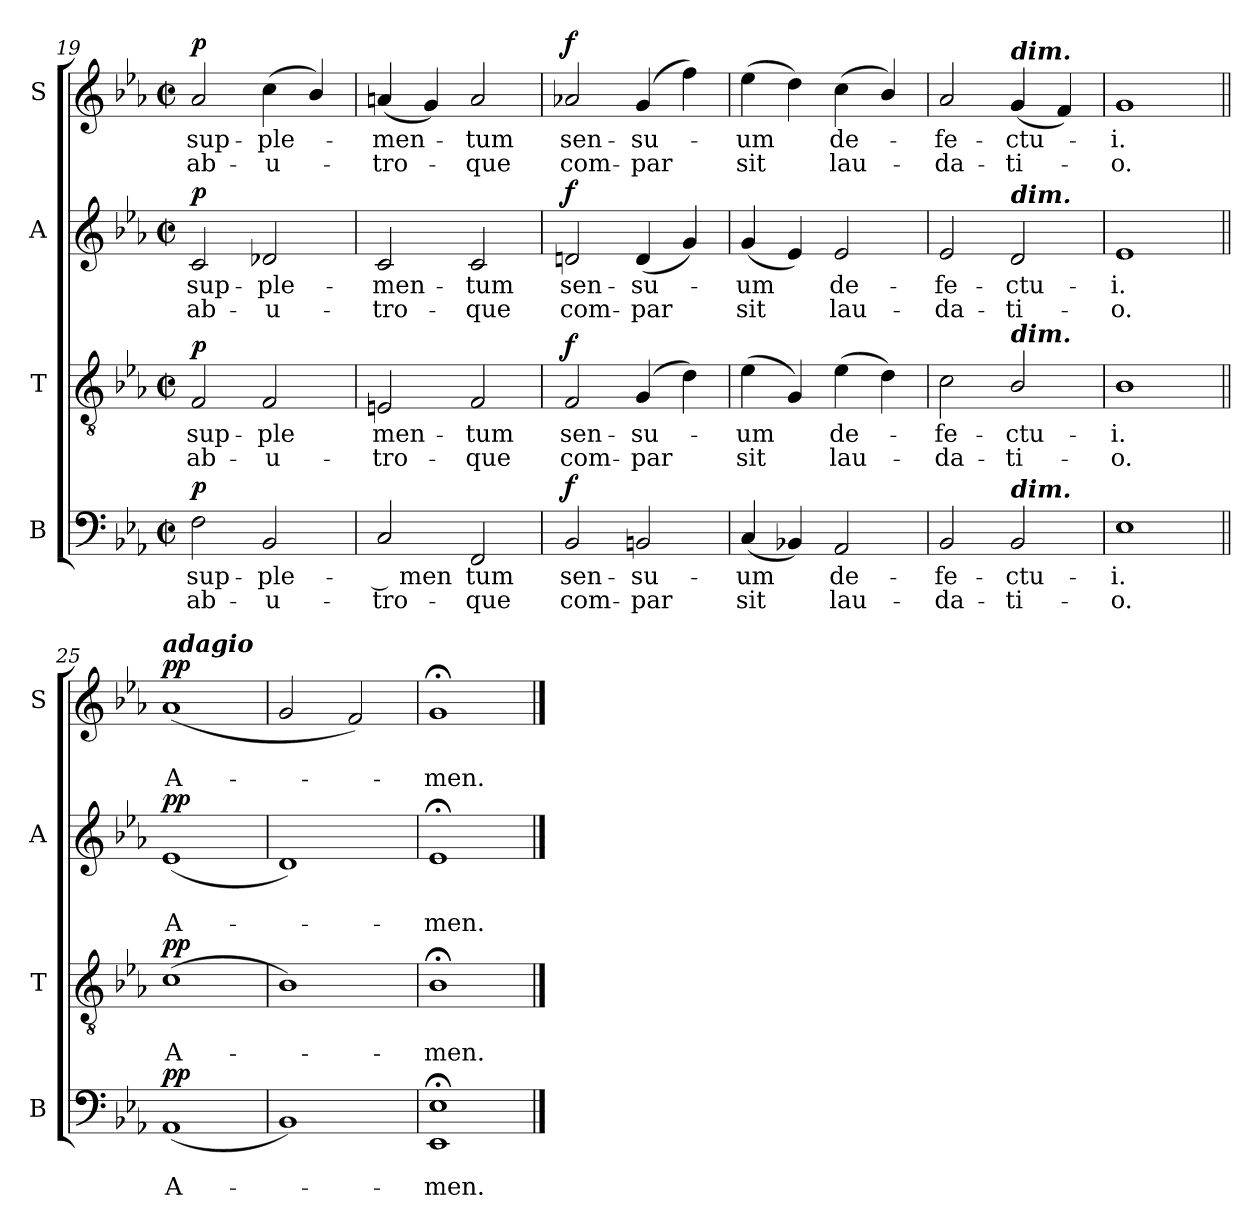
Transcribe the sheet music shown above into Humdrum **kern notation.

**kern	**text	**text	**dynam	**kern	**text	**text	**dynam	**kern	**text	**text	**dynam	**kern	**text	**text	**dynam
*part4	*part4	*part4	*part4	*part3	*part3	*part3	*part3	*part2	*part2	*part2	*part2	*part1	*part1	*part1	*part1
*staff4	*staff4	*staff4	*staff4	*staff3	*staff3	*staff3	*staff3	*staff2	*staff2	*staff2	*staff2	*staff1	*staff1	*staff1	*staff1
*I"B	*	*	*	*I"T	*	*	*	*I"A	*	*	*	*I"S	*	*	*
*I'B	*	*	*	*I'T	*	*	*	*I'A	*	*	*	*I'S	*	*	*
*clefF4	*	*	*	*clefGv2	*	*	*	*clefG2	*	*	*	*clefG2	*	*	*
*k[b-e-a-]	*	*	*	*k[b-e-a-]	*	*	*	*k[b-e-a-]	*	*	*	*k[b-e-a-]	*	*	*
*E-:	*	*	*	*E-:	*	*	*	*E-:	*	*	*	*E-:	*	*	*
*M2/2	*	*	*	*M2/2	*	*	*	*M2/2	*	*	*	*M2/2	*	*	*
*met(c|)	*	*	*	*met(c|)	*	*	*	*met(c|)	*	*	*	*met(c|)	*	*	*
=19	=19	=19	=19	=19	=19	=19	=19	=19	=19	=19	=19	=19	=19	=19	=19
!	!LO:LY:b	!LO:LY:b	!LO:DY:b	!	!LO:LY:b	!LO:LY:b	!LO:DY:b	!	!LO:LY:b	!LO:LY:b	!LO:DY:b	!	!LO:LY:b	!LO:LY:b	!LO:DY:b
2F	sup-	-ab-	p	2F	sup-	-ab-	p	2c	sup-	-ab-	p	2a-	sup-	-ab-	p
!	!LO:LY:b	!LO:LY:b	!	!	!LO:LY:b	!LO:LY:b	!	!	!LO:LY:b	!LO:LY:b	!	!	!LO:LY:b	!LO:LY:b	!
2BB-	-ple-	-u-	.	2F	-ple	u-	.	2d-X	-ple-	-u-	.	(<4cc	-ple-	u-	.
.	.	.	.	.	.	.	.	.	.	.	.	4b-/)	.	.	.
=20	=20	=20	=20	=20	=20	=20	=20	=20	=20	=20	=20	=20	=20	=20	=20
!	!LO:LY:b	!LO:LY:b	!	!	!LO:LY:b	!LO:LY:b	!	!	!LO:LY:b	!LO:LY:b	!	!	!LO:LY:b	!LO:LY:b	!
2C	-­ men	tro-	.	2En	-men-	-tro-	.	2c	-men-	-tro-	.	(<4an	men-	tro-	.
.	.	.	.	.	.	.	.	.	.	.	.	4g)	.	.	.
!	!LO:LY:b	!LO:LY:b	!	!	!LO:LY:b	!LO:LY:b	!	!	!LO:LY:b	!LO:LY:b	!	!	!LO:LY:b	!LO:LY:b	!
2FF	-tum	que	.	2F	-tum	que	.	2c	-tum	que	.	2a	tum	que	.
=21	=21	=21	=21	=21	=21	=21	=21	=21	=21	=21	=21	=21	=21	=21	=21
!	!LO:LY:b	!LO:LY:b	!LO:DY:b	!	!LO:LY:b	!LO:LY:b	!LO:DY:b	!	!LO:LY:b	!LO:LY:b	!LO:DY:b	!	!LO:LY:b	!LO:LY:b	!LO:DY:b
2BB-	sen-	-com-	f	2F	sen-	-com-	f	2dn	sen-	-com-	f	2a-X	sen-	-com-	f
!	!LO:LY:b	!LO:LY:b	!	!	!LO:LY:b	!LO:LY:b	!	!	!LO:LY:b	!LO:LY:b	!	!	!LO:LY:b	!LO:LY:b	!
2BBn	-su-	-par	.	(4G	-su-	par	.	(<4d	-su-	par	.	(4g	-su-	par	.
.	.	.	.	4d)	.	.	.	4g)	.	.	.	4ff)	.	.	.
=22	=22	=22	=22	=22	=22	=22	=22	=22	=22	=22	=22	=22	=22	=22	=22
!	!LO:LY:b	!LO:LY:b	!	!	!LO:LY:b	!LO:LY:b	!	!	!LO:LY:b	!LO:LY:b	!	!	!LO:LY:b	!LO:LY:b	!
(<4C	um	sit	.	(<4e-	um	sit	.	(<4g	um	sit	.	(>4ee-	um	sit	.
4BB-X)	.	.	.	4G)	.	.	.	4e-)	.	.	.	4dd)	.	.	.
!	!LO:LY:b	!LO:LY:b	!	!	!LO:LY:b	!LO:LY:b	!	!	!LO:LY:b	!LO:LY:b	!	!	!LO:LY:b	!LO:LY:b	!
2AA-	de-	-lau-	.	(>4e-	de-	lau-	.	2e-	de-	-lau-	.	(<4cc	de-	lau-	.
.	.	.	.	4d)	.	.	.	.	.	.	.	4b-/)	.	.	.
=23	=23	=23	=23	=23	=23	=23	=23	=23	=23	=23	=23	=23	=23	=23	=23
!	!LO:LY:b	!LO:LY:b	!	!	!LO:LY:b	!LO:LY:b	!	!	!LO:LY:b	!LO:LY:b	!	!	!LO:LY:b	!LO:LY:b	!
2BB-	-fe-	-da-	.	2c	fe-	-da-	.	2e-	-fe-	-da-	.	2a-	fe-	-da-	.
!	!	!	!	!	!	!	!	!	!	!	!	!LO:TX:a:Bi:t=dim.	!	!	!
!	!	!	!	!	!	!	!	!LO:TX:a:Bi:t=dim.	!	!	!	!	!	!	!
!	!	!	!	!LO:TX:a:Bi:t=dim.	!	!	!	!	!	!	!	!	!	!	!
!LO:TX:a:Bi:t=dim.	!	!	!	!	!	!	!	!	!	!	!	!	!	!	!
!	!LO:LY:b	!LO:LY:b	!	!	!LO:LY:b	!LO:LY:b	!	!	!LO:LY:b	!LO:LY:b	!	!	!LO:LY:b	!LO:LY:b	!
2BB-	-ctu-	-ti-	.	2B-/	-ctu-	-ti-	.	2d	-ctu-	-ti-	.	(<4g	-ctu-	ti-	.
.	.	.	.	.	.	.	.	.	.	.	.	4f)	.	.	.
=24	=24	=24	=24	=24	=24	=24	=24	=24	=24	=24	=24	=24	=24	=24	=24
!	!LO:LY:b	!LO:LY:b	!	!	!LO:LY:b	!LO:LY:b	!	!	!LO:LY:b	!LO:LY:b	!	!	!LO:LY:b	!LO:LY:b	!
1E-	-i.	o.	.	1B-	-i.	o.	.	1e-	-i.	o.	.	1g	i.	o.	.
=25||	=25||	=25||	=25||	=25||	=25||	=25||	=25||	=25||	=25||	=25||	=25||	=25||	=25||	=25||	=25||
!	!	!	!	!	!	!	!	!	!	!	!	!LO:TX:a:Bi:t=adagio	!	!	!
!	!	!LO:LY:b	!LO:DY:b	!	!	!LO:LY:b	!LO:DY:b	!	!	!LO:LY:b	!LO:DY:b	!	!	!LO:LY:b	!LO:DY:b
(<1AA-	.	A-	pp	(>1c	.	A-	pp	(<1e-	.	A-	pp	(<1a-	.	A-	pp
=26	=26	=26	=26	=26	=26	=26	=26	=26	=26	=26	=26	=26	=26	=26	=26
1BB-)	.	.	.	1B-)	.	.	.	1d)	.	.	.	2g	.	.	.
.	.	.	.	.	.	.	.	.	.	.	.	2f)	.	.	.
=27	=27	=27	=27	=27	=27	=27	=27	=27	=27	=27	=27	=27	=27	=27	=27
!	!	!LO:LY:b	!	!	!	!LO:LY:b	!	!	!	!LO:LY:b	!	!	!	!LO:LY:b	!
1EE-;< 1E-;<	.	men.	.	1B-;<	.	men.	.	1e-;<	.	men.	.	1g;<	.	men.	.
==	==	==	==	==	==	==	==	==	==	==	==	==	==	==	==
*-	*-	*-	*-	*-	*-	*-	*-	*-	*-	*-	*-	*-	*-	*-	*-
